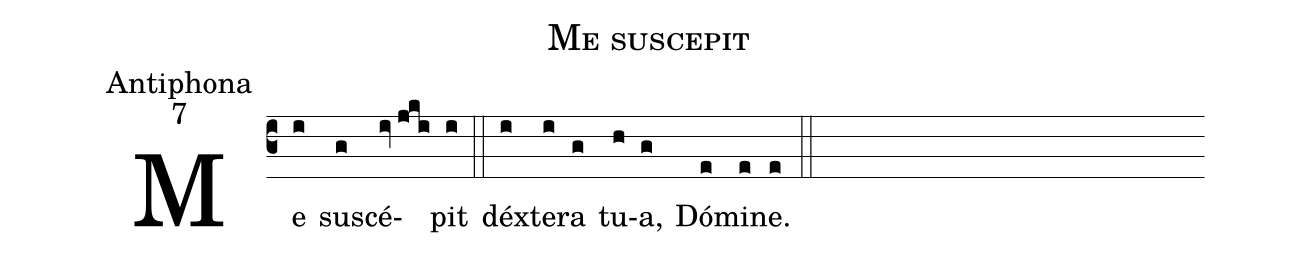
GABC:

name:Me suscepit;
office-part:Antiphona;
mode:7;
%%
(c3) Me(i) su(g)scé(iv//jki)pit(i) (::) déx(i)te(i)ra(g) tu(h)a,(g) Dó(e)mi(e)ne.(e) (::)
